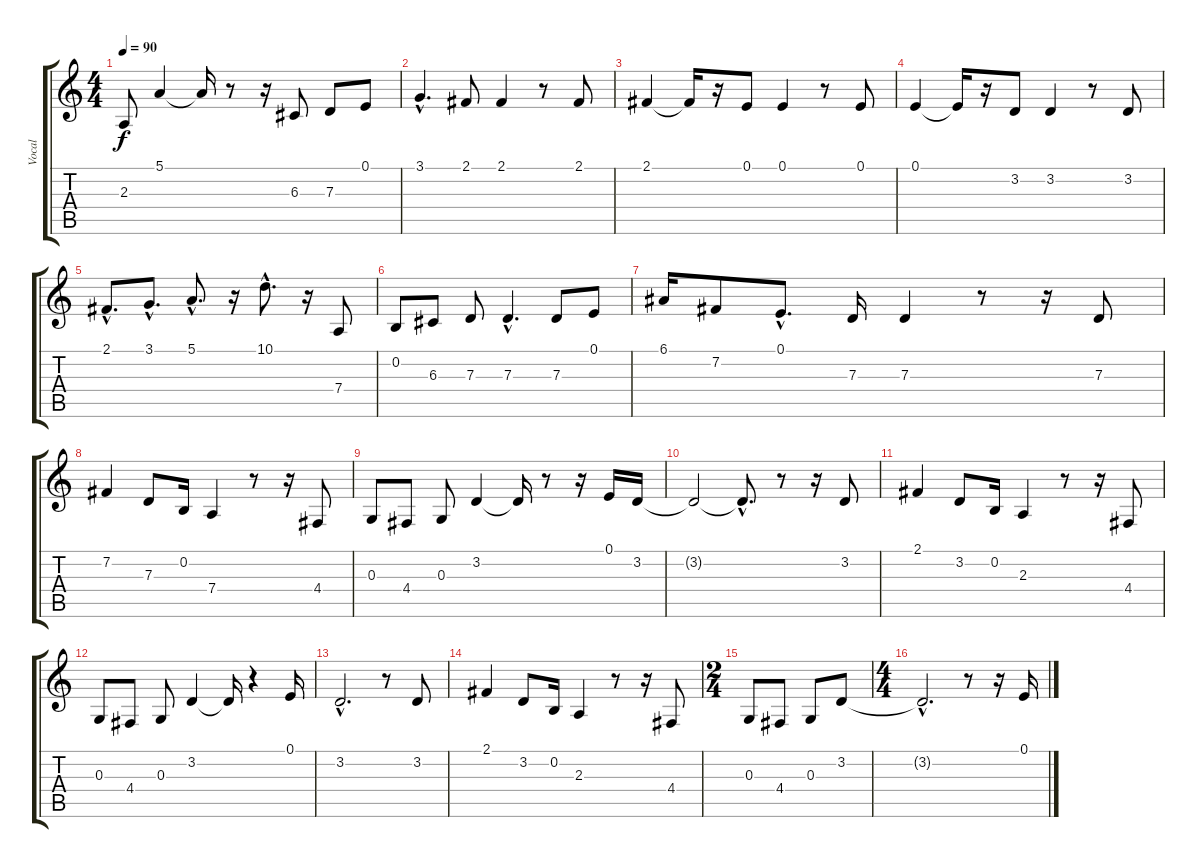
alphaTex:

\track ("Vocal" "Vocal") {instrument musicbox}
\staff {score tabs}
\tuning (E4 B3 G3 D3 A2 E2) {hide}
\ts (4 4)
\tempo 90
\clef g2
\ks c
2.3{t}.8{dy f} 5.1.4 5.1{t}.16 r.8 r.16 6.3.8 7.3.8 0.1.8 |
3.1{hac}.4{d} 2.1.8 2.1.4 r.8 2.1.8 |
2.1.4 2.1{t}.16 r.16 0.1.8 0.1.4 r.8 0.1.8 |
0.1.4 0.1{t}.16 r.16 3.2.8 3.2.4 r.8 3.2.8 |
2.1{hac}.8{d} 3.1{hac}.8{d} 5.1{hac}.8{d} r.16 10.1{hac}.8{d} r.16 7.4.8 |
0.2.8 6.3.8 7.3.8 7.3{hac}.4{d} 7.3.8 0.1.8 |
6.1.16 7.2.8 0.1{hac}.8{d} 7.3.16 7.3.4 r.8 r.16 7.3.8 |
7.2.4 7.3.8 0.2.16 7.4.4 r.8 r.16 4.4.8 |
0.3.8 4.4.8 0.3.8 3.2.4 3.2{t}.16 r.8 r.16 0.1.16 3.2.16 |
3.2{t}.2 3.2{hac t}.8{d} r.8 r.16 3.2.8 |
2.1.4 3.2.8 0.2.16 2.3.4 r.8 r.16 4.4.8 |
0.3.8 4.4.8 0.3.8 3.2.4 3.2{t}.16 r.4 0.1.16 |
3.2{hac}.2{d} r.8 3.2.8 |
2.1.4 3.2.8 0.2.16 2.3.4 r.8 r.16 4.4.8 |
\ts (2 4)
0.3.8 4.4.8 0.3.8 3.2.8 |
\ts (4 4)
3.2{hac t}.2{d} r.8 r.16 0.1.16
